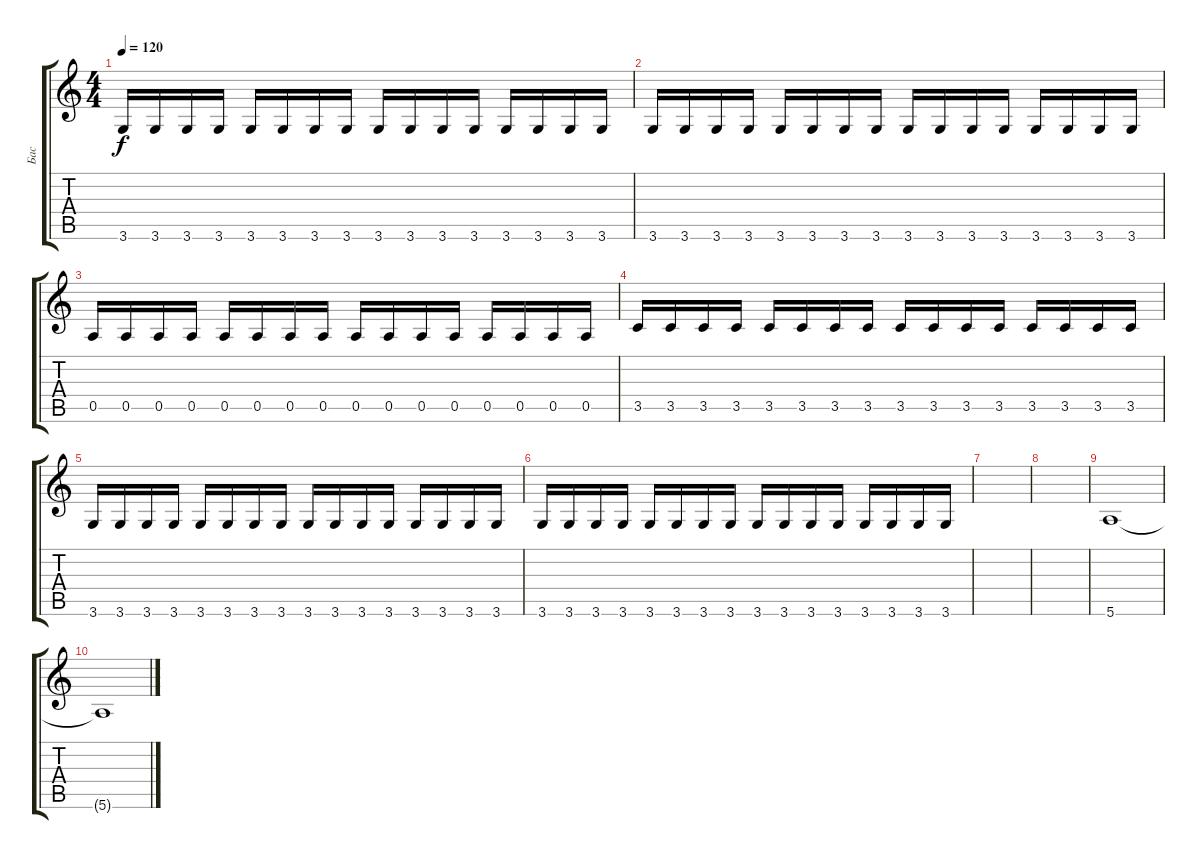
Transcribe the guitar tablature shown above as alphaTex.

\track ("Бас" "Бас") {instrument electricbassfinger}
\staff {score tabs}
\tuning (E4 B3 G3 D3 A2 E2) {hide}
\ts (4 4)
\tempo 120
\clef g2
\ks c
3.6.16{dy f} 3.6.16 3.6.16 3.6.16 3.6.16 3.6.16 3.6.16 3.6.16 3.6.16 3.6.16 3.6.16 3.6.16 3.6.16 3.6.16 3.6.16 3.6.16 |
3.6.16 3.6.16 3.6.16 3.6.16 3.6.16 3.6.16 3.6.16 3.6.16 3.6.16 3.6.16 3.6.16 3.6.16 3.6.16 3.6.16 3.6.16 3.6.16 |
0.5.16 0.5.16 0.5.16 0.5.16 0.5.16 0.5.16 0.5.16 0.5.16 0.5.16 0.5.16 0.5.16 0.5.16 0.5.16 0.5.16 0.5.16 0.5.16 |
3.5.16 3.5.16 3.5.16 3.5.16 3.5.16 3.5.16 3.5.16 3.5.16 3.5.16 3.5.16 3.5.16 3.5.16 3.5.16 3.5.16 3.5.16 3.5.16 |
3.6.16 3.6.16 3.6.16 3.6.16 3.6.16 3.6.16 3.6.16 3.6.16 3.6.16 3.6.16 3.6.16 3.6.16 3.6.16 3.6.16 3.6.16 3.6.16 |
3.6.16 3.6.16 3.6.16 3.6.16 3.6.16 3.6.16 3.6.16 3.6.16 3.6.16 3.6.16 3.6.16 3.6.16 3.6.16 3.6.16 3.6.16 3.6.16 |
|
|
5.6.1 |
5.6{t}.1
